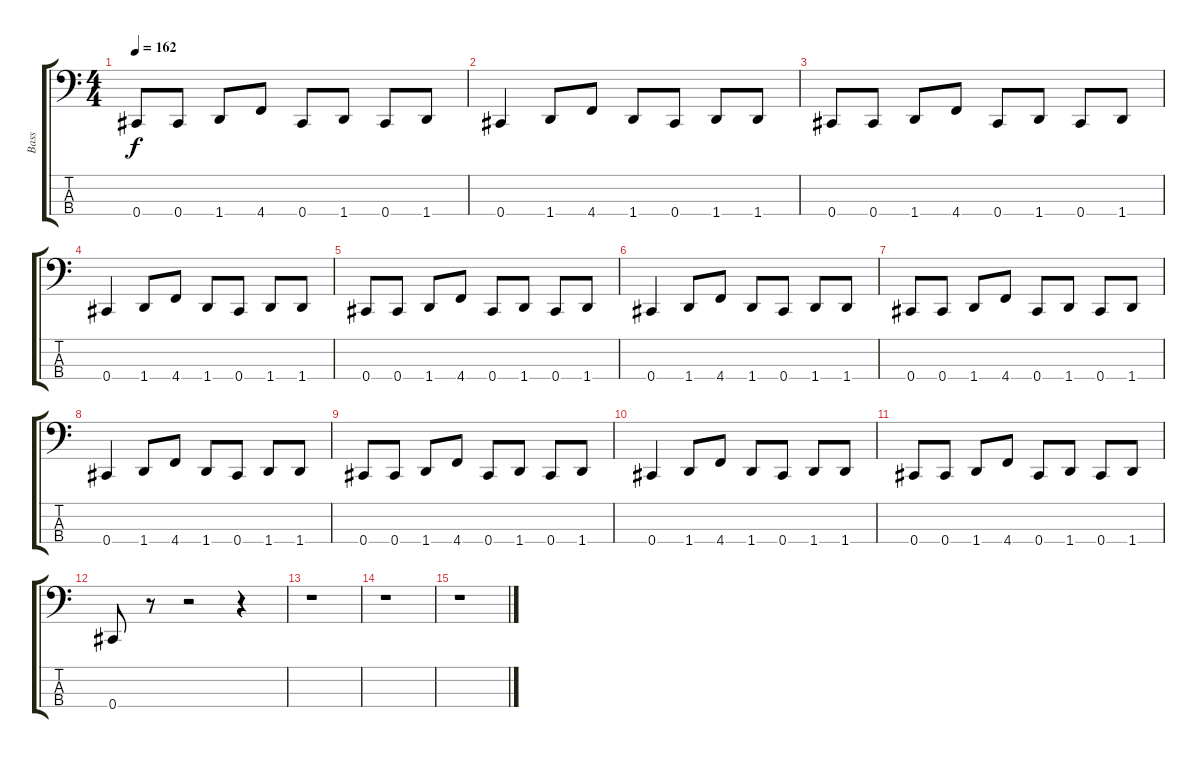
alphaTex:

\track ("Bass" "Bass") {instrument electricbassfinger}
\staff {score tabs}
\tuning (Gb2 Db2 Ab1 Db1) {hide}
\ts (4 4)
\tempo 162
\clef f4
\ks c
0.4.8{dy f} 0.4.8 1.4.8 4.4.8 0.4.8 1.4.8 0.4.8 1.4.8 |
0.4.4 1.4.8 4.4.8 1.4.8 0.4.8 1.4.8 1.4.8 |
0.4.8 0.4.8 1.4.8 4.4.8 0.4.8 1.4.8 0.4.8 1.4.8 |
0.4.4 1.4.8 4.4.8 1.4.8 0.4.8 1.4.8 1.4.8 |
0.4.8 0.4.8 1.4.8 4.4.8 0.4.8 1.4.8 0.4.8 1.4.8 |
0.4.4 1.4.8 4.4.8 1.4.8 0.4.8 1.4.8 1.4.8 |
0.4.8 0.4.8 1.4.8 4.4.8 0.4.8 1.4.8 0.4.8 1.4.8 |
0.4.4 1.4.8 4.4.8 1.4.8 0.4.8 1.4.8 1.4.8 |
0.4.8 0.4.8 1.4.8 4.4.8 0.4.8 1.4.8 0.4.8 1.4.8 |
0.4.4 1.4.8 4.4.8 1.4.8 0.4.8 1.4.8 1.4.8 |
0.4.8 0.4.8 1.4.8 4.4.8 0.4.8 1.4.8 0.4.8 1.4.8 |
0.4.8 r.8 r.2 r.4 |
r.1 |
r.1 |
r.1
